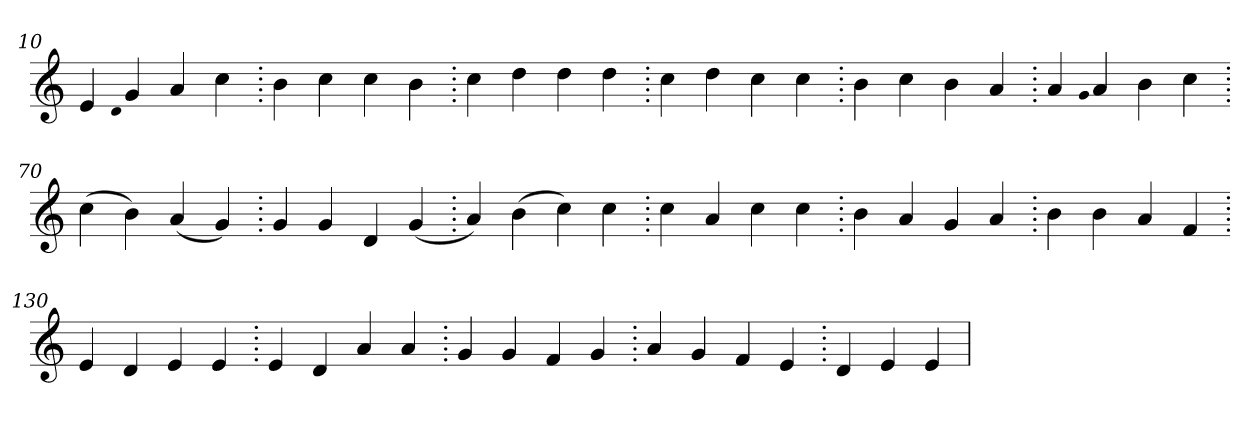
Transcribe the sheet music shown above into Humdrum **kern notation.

**kern
*part1
*staff1
*clefG2
=10.
4e
qqd
4g
4a
4cc
=20.
4b
4cc
4cc
4b
=30.
4cc
4dd
4dd
4dd
=40.
4cc
4dd
4cc
4cc
=50.
4b
4cc
4b
4a
=60.
4a
qqg
4a
4b
4cc
=70.
(>4cc
4b)
(>4a
4g)
=80.
4g
4g
4d
(>4g
=90.
4a)
(>4b
4cc)
4cc
=100.
4cc
4a
4cc
4cc
=110.
4b
4a
4g
4a
=120.
4b
4b
4a
4f
=130.
4e
4d
4e
4e
=140.
4e
4d
4a
4a
=150.
4g
4g
4f
4g
=160.
4a
4g
4f
4e
=170.
4d
4e
4e
=
*-
